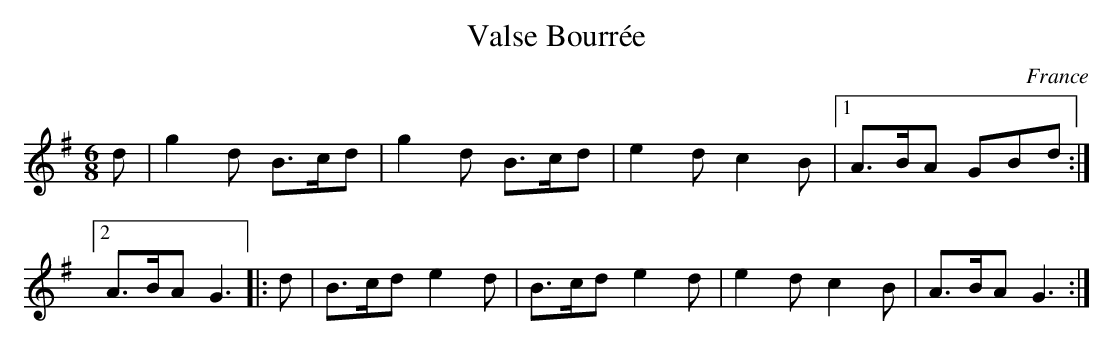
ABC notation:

X:1
T:Valse Bourr\'ee
O:France
M:6/8
K:G
d|g2d B>cd|g2d B>cd|e2dc2B|1A>BA GBd:|2A>BAG3||\
|:d|B>cde2d|B>cde2d|e2dc2B|A>BAG3:|
